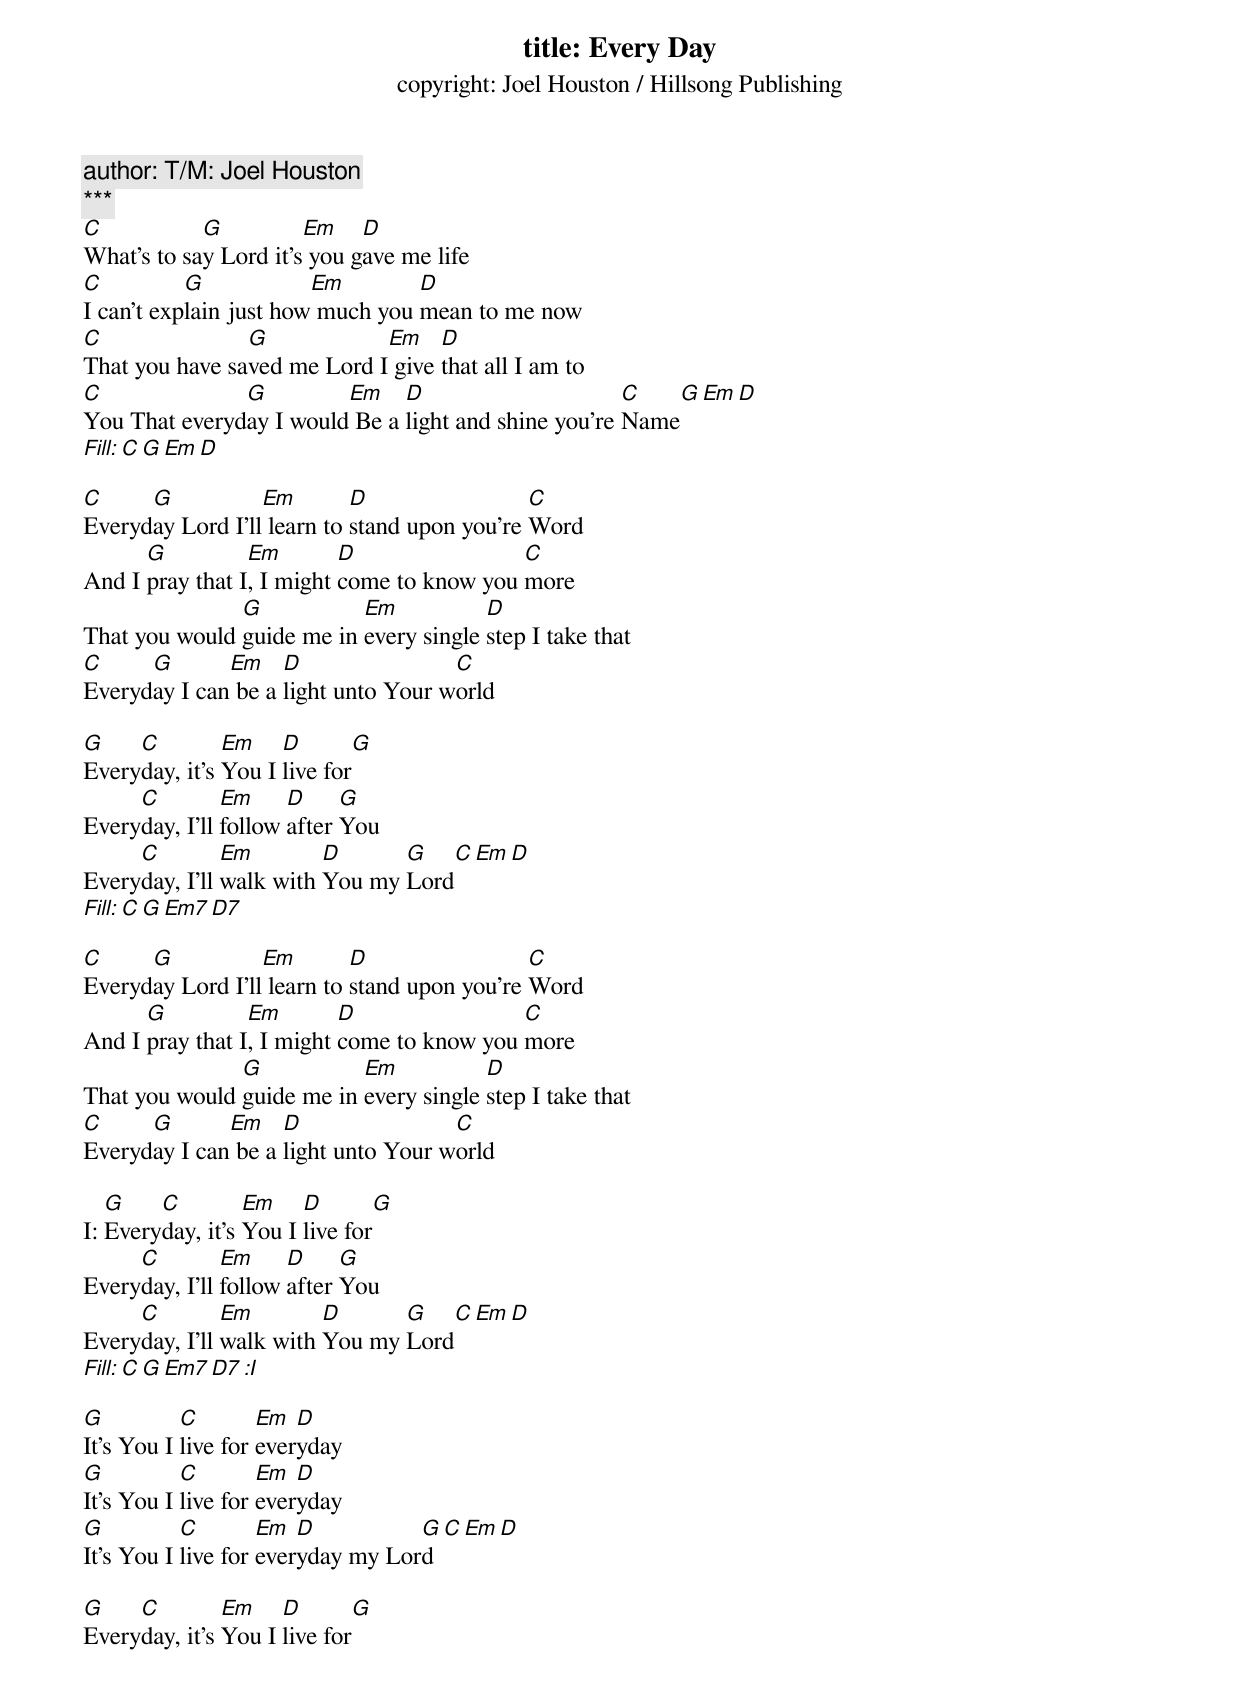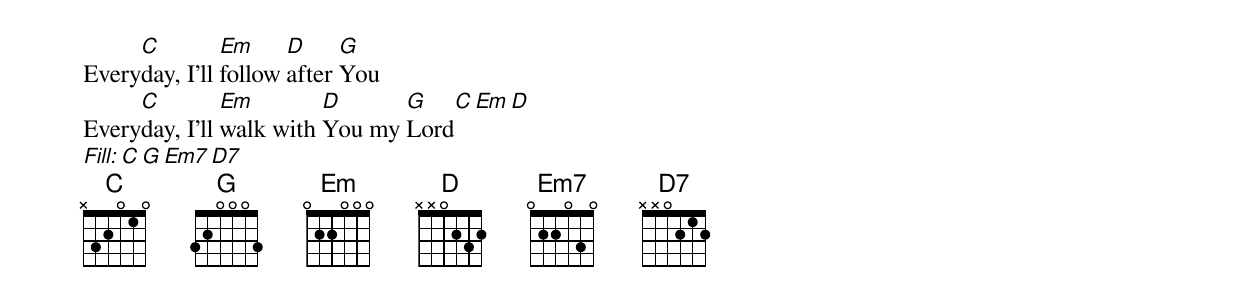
title: Every Day
copyright: Joel Houston / Hillsong Publishing
author: T/M: Joel Houston
***
C           G          Em    D
What's to say Lord it's you gave me life
C          G            Em        D
I can't explain just how much you mean to me now
C               G            Em    D
That you have saved me Lord I give that all I am to
C              G         Em    D                      C   G Em D
You That everyday I would Be a light and shine you're Name
Fill: C G Em D

C     G           Em        D                 C
Everyday Lord I'll learn to stand upon you're Word
      G          Em        D                C
And I pray that I, I might come to know you more
               G           Em           D
That you would guide me in every single step I take that
C     G       Em    D                C
Everyday I can be a light unto Your world

G    C         Em    D       G
Everyday, it's You I live for
     C         Em     D     G
Everyday, I'll follow after You
     C         Em        D      G    C Em D
Everyday, I'll walk with You my Lord
Fill: C G Em7 D7

C     G           Em        D                 C
Everyday Lord I'll learn to stand upon you're Word
      G          Em        D                C
And I pray that I, I might come to know you more
               G           Em           D
That you would guide me in every single step I take that
C     G       Em    D                C
Everyday I can be a light unto Your world

   G    C         Em    D       G
I: Everyday, it's You I live for
     C         Em     D     G
Everyday, I'll follow after You
     C         Em        D      G    C Em D
Everyday, I'll walk with You my Lord
Fill: C G Em7 D7 :I

G          C        Em  D
It's You I live for everyday
G          C        Em  D
It's You I live for everyday
G          C        Em  D          G C Em D
It's You I live for everyday my Lord

G    C         Em    D       G
Everyday, it's You I live for
     C         Em     D     G
Everyday, I'll follow after You
     C         Em        D      G    C Em D
Everyday, I'll walk with You my Lord
Fill: C G Em7 D7
